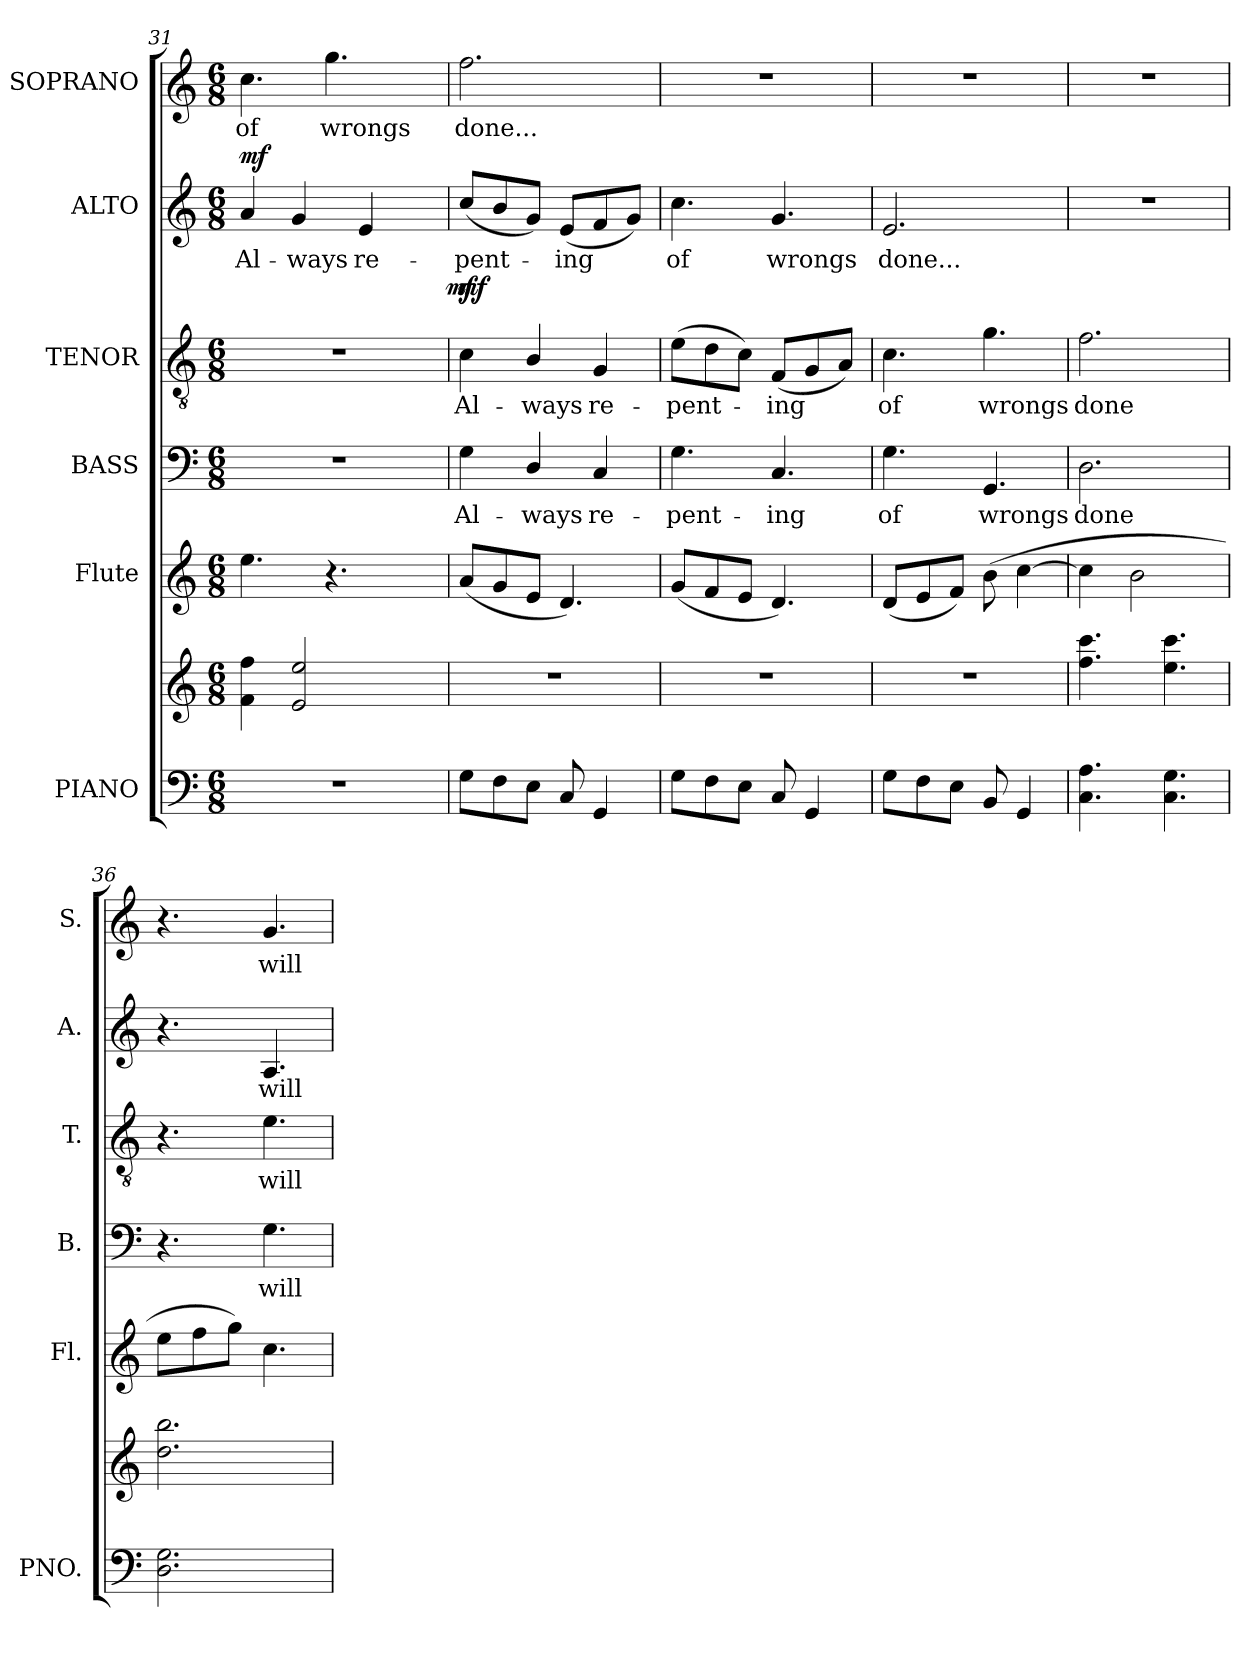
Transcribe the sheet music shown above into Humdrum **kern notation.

**kern	**kern	**kern	**kern	**text	**kern	**text	**dynam	**kern	**text	**dynam	**kern	**text
*part6	*part6	*part5	*part4	*part4	*part3	*part3	*part3	*part2	*part2	*part2	*part1	*part1
*staff7	*staff6	*staff5	*staff4	*staff4	*staff3	*staff3	*staff3	*staff2	*staff2	*staff2	*staff1	*staff1
*I"PIANO	*	*I"Flute	*I"BASS	*	*I"TENOR	*	*	*I"ALTO	*	*	*I"SOPRANO	*
*I'PNO.	*	*I'Fl.	*I'B.	*	*I'T.	*	*	*I'A.	*	*	*I'S.	*
*clefF4	*clefG2	*clefG2	*clefF4	*	*clefGv2	*	*	*clefG2	*	*	*clefG2	*
*	*	*	*	*	*ITrd7c12	*	*	*	*	*	*	*
*k[]	*k[]	*k[]	*k[]	*	*k[]	*	*	*k[]	*	*	*k[]	*
*C:	*C:	*C:	*C:	*	*C:	*	*	*C:	*	*	*C:	*
*M6/8	*M6/8	*M6/8	*M6/8	*	*M6/8	*	*	*M6/8	*	*	*M6/8	*
=31	=31	=31	=31	=31	=31	=31	=31	=31	=31	=31	=31	=31
!LO:N:vis=1	!	!	!LO:N:vis=1	!	!LO:N:vis=1	!	!	!	!	!	!	!
!	!	!	!	!	!	!	!	!	!LO:LY:b:color=#000000	!	!	!
!	!	!	!	!	!	!	!	!	!	!	!	!LO:LY:b:color=#000000
*	*	*	*	*	*^	*	*	*	*	*	*	*
2.r	4fi\ 4ffi	4.eei\	2.r	.	2.r	2ryy	.	.	4ai/	Al-	mf	4.cci\	of
!	!	!	!	!	!	!	!	!	!	!LO:LY:b:color=#000000	!	!	!
.	2ei/ 2eei	.	.	.	.	.	.	.	4gi/	-ways	.	.	.
!	!	!	!	!	!	!	!	!	!	!	!	!	!LO:LY:b:color=#000000
.	.	4.r	.	.	.	.	.	.	.	.	.	4.ggi\	wrongs
!	!	!	!	!	!	!	!	!	!	!LO:LY:b:color=#000000	!	!	!
.	.	.	.	.	.	8ryy	.	.	4ei/	re-	.	.	.
.	.	.	.	.	.	16ryy	.	.	.	.	.	.	.
.	.	.	.	.	.	32ryy	.	.	.	.	.	.	.
.	.	.	.	.	.	64ryy	.	.	.	.	.	.	.
.	.	.	.	.	.	128...ryy	.	.	.	.	.	.	.
.	.	.	.	.	.	1024ryy	.	mf	.	.	.	.	.
=32	=32	=32	=32	=32	=32	=32	=32	=32	=32	=32	=32	=32	=32
!	!LO:N:vis=1	!	!	!	!	!	!	!	!	!	!	!	!
*	*	*	*	*	*v	*v	*	*	*	*	*	*	*
*	*	*	*	*	*^	*	*	*	*	*	*	*
!	!	!	!	!LO:LY:b:color=#000000	!	!	!	!	!	!	!	!	!
*	*	*	*	*	*v	*v	*	*	*	*	*	*	*
*	*	*	*	*	*^	*	*	*	*	*	*	*
!	!	!	!	!	!	!	!LO:LY:b:color=#000000	!	!	!	!	!	!
*	*	*	*	*	*v	*v	*	*	*	*	*	*	*
*	*	*	*	*	*^	*	*	*	*	*	*	*
!	!	!	!	!	!	!	!	!	!	!LO:LY:b:color=#000000	!	!	!
*	*	*	*	*	*v	*v	*	*	*	*	*	*	*
*	*	*	*	*	*^	*	*	*	*	*	*	*
!	!	!	!	!	!	!	!	!	!	!	!	!	!LO:LY:b:color=#000000
*	*	*	*	*	*v	*v	*	*	*	*	*	*	*
8Gi\L	2.r	(8ai/L	4Gi\	Al-	4Ci\	Al-	mf	(8cci/L	-pent-	.	2.ffi\	done...
8Fi\	.	8gi/	.	.	.	.	.	8bi/	.	.	.	.
!	!	!	!	!LO:LY:b:color=#000000	!	!	!	!	!	!	!	!
!	!	!	!	!	!	!LO:LY:b:color=#000000	!	!	!	!	!	!
8Ei\J	.	8ei/J	4Di/	-ways	4BBi/	-ways	.	8gi/J)	.	.	.	.
!	!	!	!	!	!	!	!	!	!LO:LY:b:color=#000000	!	!	!
8Ci/	.	4.di/)	.	.	.	.	.	(8ei/L	-ing	.	.	.
!	!	!	!	!LO:LY:b:color=#000000	!	!	!	!	!	!	!	!
!	!	!	!	!	!	!LO:LY:b:color=#000000	!	!	!	!	!	!
4GGi/	.	.	4Ci/	re-	4GGi/	re-	.	8fi/	.	.	.	.
.	.	.	.	.	.	.	.	8gi/J)	.	.	.	.
=33	=33	=33	=33	=33	=33	=33	=33	=33	=33	=33	=33	=33
!	!LO:N:vis=1	!	!	!	!	!	!	!	!	!	!	!
!	!	!	!	!LO:LY:b:color=#000000	!	!	!	!	!	!	!	!
!	!	!	!	!	!	!LO:LY:b:color=#000000	!	!	!	!	!	!
!	!	!	!	!	!	!	!	!	!LO:LY:b:color=#000000	!	!LO:N:vis=1	!
8Gi\L	2.r	(8gi/L	4.Gi\	-pent-	(8Ei\L	-pent-	.	4.cci\	of	.	2.r	.
8Fi\	.	8fi/	.	.	8Di\	.	.	.	.	.	.	.
8Ei\J	.	8ei/J	.	.	8Ci\J)	.	.	.	.	.	.	.
!	!	!	!	!LO:LY:b:color=#000000	!	!	!	!	!	!	!	!
!	!	!	!	!	!	!LO:LY:b:color=#000000	!	!	!	!	!	!
!	!	!	!	!	!	!	!	!	!LO:LY:b:color=#000000	!	!	!
8Ci/	.	4.di/)	4.Ci/	-ing	(8FFi/L	-ing	.	4.gi/	wrongs	.	.	.
4GGi/	.	.	.	.	8GGi/	.	.	.	.	.	.	.
.	.	.	.	.	8AAi/J)	.	.	.	.	.	.	.
=34	=34	=34	=34	=34	=34	=34	=34	=34	=34	=34	=34	=34
!	!LO:N:vis=1	!	!	!	!	!	!	!	!	!	!	!
!	!	!	!	!LO:LY:b:color=#000000	!	!	!	!	!	!	!	!
!	!	!	!	!	!	!LO:LY:b:color=#000000	!	!	!	!	!	!
!	!	!	!	!	!	!	!	!	!LO:LY:b:color=#000000	!	!LO:N:vis=1	!
8Gi\L	2.r	(8di/L	4.Gi\	of	4.Ci\	of	.	2.ei/	done...	.	2.r	.
8Fi\	.	8ei/	.	.	.	.	.	.	.	.	.	.
8Ei\J	.	8fi/J)	.	.	.	.	.	.	.	.	.	.
!	!	!	!	!LO:LY:b:color=#000000	!	!	!	!	!	!	!	!
!	!	!	!	!	!	!LO:LY:b:color=#000000	!	!	!	!	!	!
8BBi/	.	(8bi\	4.GGi/	wrongs	4.Gi\	wrongs	.	.	.	.	.	.
4GGi/	.	[>4cci\	.	.	.	.	.	.	.	.	.	.
=35	=35	=35	=35	=35	=35	=35	=35	=35	=35	=35	=35	=35
!	!	!	!	!LO:LY:b:color=#000000	!	!	!	!	!	!	!	!
!	!	!	!	!	!	!LO:LY:b:color=#000000	!	!LO:N:vis=1	!	!	!LO:N:vis=1	!
4.Ci\ 4.Ai	4.ffi\ 4.ccci	4cci\]	2.Di\	done	2.Fi\	done	.	2.r	.	.	2.r	.
.	.	2bi\	.	.	.	.	.	.	.	.	.	.
4.Ci\ 4.Gi	4.eei\ 4.ccci	.	.	.	.	.	.	.	.	.	.	.
=36	=36	=36	=36	=36	=36	=36	=36	=36	=36	=36	=36	=36
2.Di\ 2.Gi	2.ddi\ 2.bbi	8eei\L	4.r	.	4.r	.	.	4.r	.	.	4.r	.
.	.	8ffi\	.	.	.	.	.	.	.	.	.	.
.	.	8ggi\J)	.	.	.	.	.	.	.	.	.	.
!	!	!	!	!LO:LY:b:color=#000000	!	!	!	!	!	!	!	!
!	!	!	!	!	!	!LO:LY:b:color=#000000	!	!	!	!	!	!
!	!	!	!	!	!	!	!	!	!LO:LY:b:color=#000000	!	!	!
!	!	!	!	!	!	!	!	!	!	!	!	!LO:LY:b:color=#000000
.	.	4.cci\	4.Gi\	will	4.Ei\	will	.	4.Ai/	will	.	4.gi/	will
=	=	=	=	=	=	=	=	=	=	=	=	=
*-	*-	*-	*-	*-	*-	*-	*-	*-	*-	*-	*-	*-
